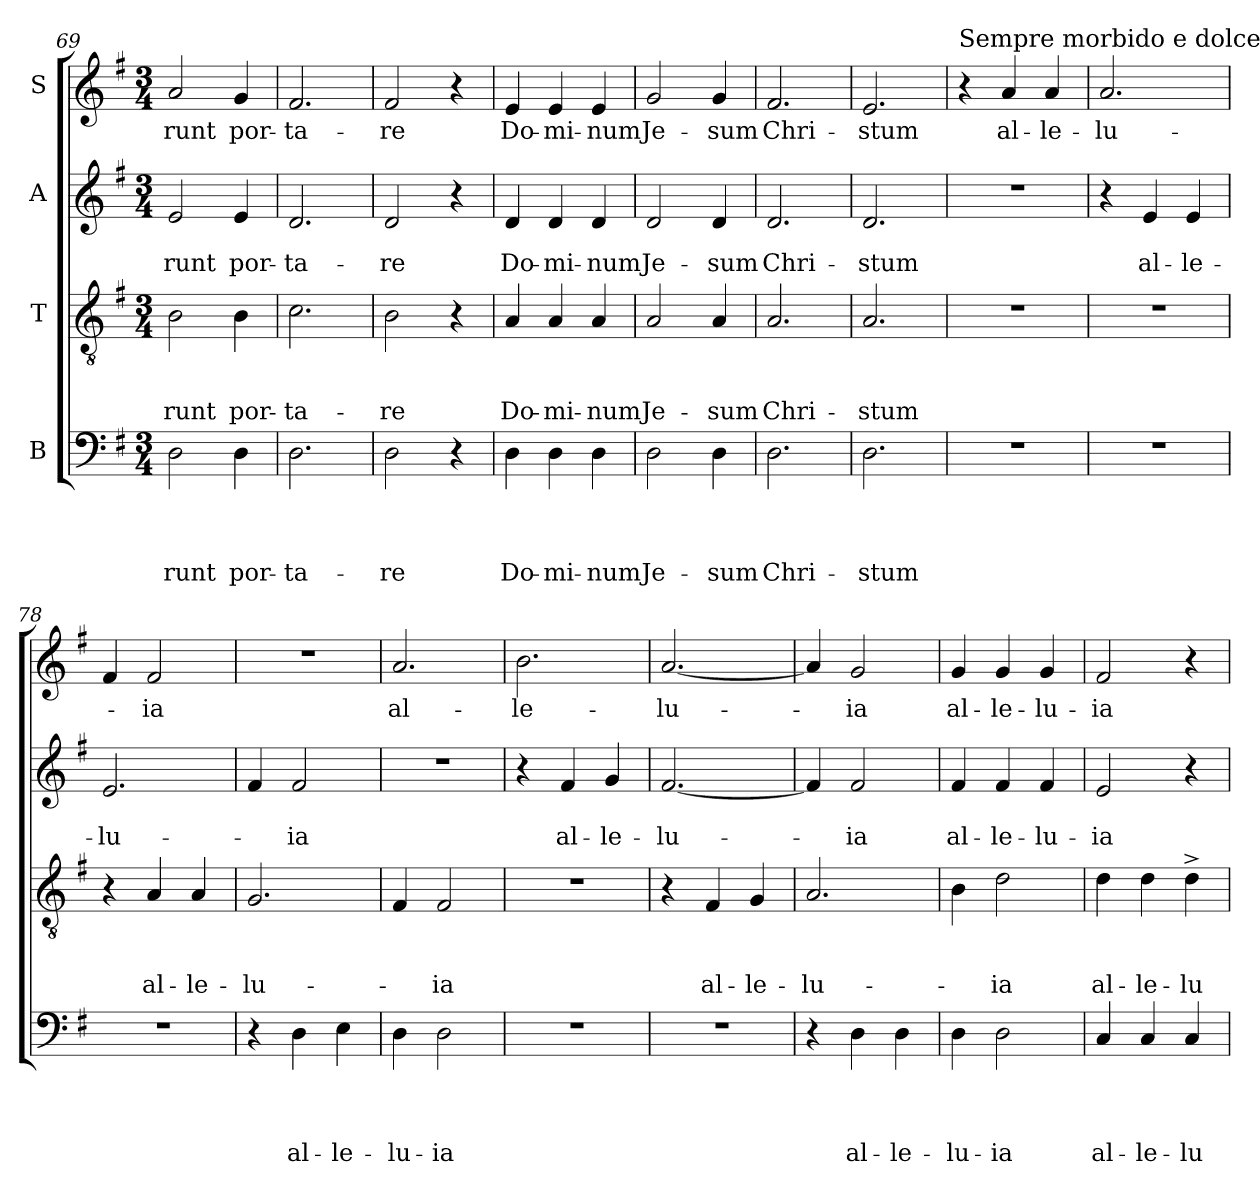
**kern	**text	**text	**text	**text	**kern	**text	**text	**text	**kern	**text	**text	**kern	**text
*part4	*part4	*part4	*part4	*part4	*part3	*part3	*part3	*part3	*part2	*part2	*part2	*part1	*part1
*staff4	*staff4	*staff4	*staff4	*staff4	*staff3	*staff3	*staff3	*staff3	*staff2	*staff2	*staff2	*staff1	*staff1
*I"B	*	*	*	*	*I"T	*	*	*	*I"A	*	*	*I"S	*
*clefF4	*	*	*	*	*clefGv2	*	*	*	*clefG2	*	*	*clefG2	*
*k[f#]	*	*	*	*	*k[f#]	*	*	*	*k[f#]	*	*	*k[f#]	*
*G:	*	*	*	*	*G:	*	*	*	*G:	*	*	*G:	*
*M3/4	*	*	*	*	*M3/4	*	*	*	*M3/4	*	*	*M3/4	*
=69	=69	=69	=69	=69	=69	=69	=69	=69	=69	=69	=69	=69	=69
!	!	!	!	!LO:LY:b	!	!	!	!LO:LY:b	!	!	!LO:LY:b	!	!LO:LY:b
2D\	.	.	.	-runt	2B\	.	.	-runt	2e/	.	-runt	2a/	-runt
!	!	!	!	!LO:LY:b	!	!	!	!LO:LY:b	!	!	!LO:LY:b	!	!LO:LY:b
4D\	.	.	.	por-	4B\	.	.	por-	4e/	.	por-	4g/	por-
=70	=70	=70	=70	=70	=70	=70	=70	=70	=70	=70	=70	=70	=70
!	!	!	!	!LO:LY:b	!	!	!	!LO:LY:b	!	!	!LO:LY:b	!	!LO:LY:b
2.D\	.	.	.	-ta-	2.c\	.	.	-ta-	2.d/	.	-ta-	2.f#/	-ta-
!!LO:LB:g=z
=71	=71	=71	=71	=71	=71	=71	=71	=71	=71	=71	=71	=71	=71
!	!	!	!	!LO:LY:b	!	!	!	!LO:LY:b	!	!	!LO:LY:b	!	!LO:LY:b
2D\	.	.	.	-re	2B\	.	.	-re	2d/	.	-re	2f#/	-re
4r	.	.	.	.	4r	.	.	.	4r	.	.	4r	.
=72	=72	=72	=72	=72	=72	=72	=72	=72	=72	=72	=72	=72	=72
!	!	!	!	!LO:LY:b	!	!	!	!LO:LY:b	!	!	!LO:LY:b	!	!LO:LY:b
4D\	.	.	.	Do-	4A/	.	.	Do-	4d/	.	Do-	4e/	Do-
!	!	!	!	!LO:LY:b	!	!	!	!LO:LY:b	!	!	!LO:LY:b	!	!LO:LY:b
4D\	.	.	.	-mi-	4A/	.	.	-mi-	4d/	.	-mi-	4e/	-mi-
!	!	!	!	!LO:LY:b	!	!	!	!LO:LY:b	!	!	!LO:LY:b	!	!LO:LY:b
4D\	.	.	.	-num	4A/	.	.	-num	4d/	.	-num	4e/	-num
=73	=73	=73	=73	=73	=73	=73	=73	=73	=73	=73	=73	=73	=73
!	!	!	!	!LO:LY:b	!	!	!	!LO:LY:b	!	!	!LO:LY:b	!	!LO:LY:b
2D\	.	.	.	Je-	2A/	.	.	Je-	2d/	.	Je-	2g/	Je-
!	!	!	!	!LO:LY:b	!	!	!	!LO:LY:b	!	!	!LO:LY:b	!	!LO:LY:b
4D\	.	.	.	-sum	4A/	.	.	-sum	4d/	.	-sum	4g/	-sum
=74	=74	=74	=74	=74	=74	=74	=74	=74	=74	=74	=74	=74	=74
!	!	!	!	!LO:LY:b	!	!	!	!LO:LY:b	!	!	!LO:LY:b	!	!LO:LY:b
2.D\	.	.	.	Chri-	2.A/	.	.	Chri-	2.d/	.	Chri-	2.f#/	Chri-
=75	=75	=75	=75	=75	=75	=75	=75	=75	=75	=75	=75	=75	=75
!	!	!	!	!LO:LY:b	!	!	!	!LO:LY:b	!	!	!LO:LY:b	!	!LO:LY:b
2.D\	.	.	.	-stum	2.A/	.	.	-stum	2.d/	.	-stum	2.e/	-stum
=76	=76	=76	=76	=76	=76	=76	=76	=76	=76	=76	=76	=76	=76
!	!	!	!	!	!	!	!	!	!	!	!	!LO:TX:a:t=Sempre morbido e dolce	!
!LO:N:vis=1	!	!	!	!	!LO:N:vis=1	!	!	!	!LO:N:vis=1	!	!	!	!
2.r	.	.	.	.	2.r	.	.	.	2.r	.	.	4r	.
!	!	!	!	!	!	!	!	!	!	!	!	!	!LO:LY:b
.	.	.	.	.	.	.	.	.	.	.	.	4a/	al-
!	!	!	!	!	!	!	!	!	!	!	!	!	!LO:LY:b
.	.	.	.	.	.	.	.	.	.	.	.	4a/	-le-
=77	=77	=77	=77	=77	=77	=77	=77	=77	=77	=77	=77	=77	=77
!LO:N:vis=1	!	!	!	!	!LO:N:vis=1	!	!	!	!	!	!	!	!LO:LY:b
2.r	.	.	.	.	2.r	.	.	.	4r	.	.	2.a/	-lu-
!	!	!	!	!	!	!	!	!	!	!	!LO:LY:b	!	!
.	.	.	.	.	.	.	.	.	4e/	.	al-	.	.
!	!	!	!	!	!	!	!	!	!	!	!LO:LY:b	!	!
.	.	.	.	.	.	.	.	.	4e/	.	-le-	.	.
=78	=78	=78	=78	=78	=78	=78	=78	=78	=78	=78	=78	=78	=78
!LO:N:vis=1	!	!	!	!	!	!	!	!	!	!	!LO:LY:b	!	!
2.r	.	.	.	.	4r	.	.	.	2.e/	.	-lu-	4f#/	.
!	!	!	!	!	!	!	!	!LO:LY:b	!	!	!	!	!LO:LY:b
.	.	.	.	.	4A/	.	.	al-	.	.	.	2f#/	-ia
!	!	!	!	!	!	!	!	!LO:LY:b	!	!	!	!	!
.	.	.	.	.	4A/	.	.	-le-	.	.	.	.	.
=79	=79	=79	=79	=79	=79	=79	=79	=79	=79	=79	=79	=79	=79
!	!	!	!	!	!	!	!	!LO:LY:b	!	!	!	!LO:N:vis=1	!
4r	.	.	.	.	2.G/	.	.	-lu-	4f#/	.	.	2.r	.
!	!	!	!	!LO:LY:b	!	!	!	!	!	!	!LO:LY:b	!	!
4D\	.	.	.	al-	.	.	.	.	2f#/	.	-ia	.	.
!	!	!	!	!LO:LY:b	!	!	!	!	!	!	!	!	!
4E\	.	.	.	-le-	.	.	.	.	.	.	.	.	.
=80	=80	=80	=80	=80	=80	=80	=80	=80	=80	=80	=80	=80	=80
!	!	!	!	!LO:LY:b	!	!	!	!	!LO:N:vis=1	!	!	!	!LO:LY:b
4D\	.	.	.	-lu-	4F#/	.	.	.	2.r	.	.	2.a/	al-
!	!	!	!	!LO:LY:b	!	!	!	!LO:LY:b	!	!	!	!	!
2D\	.	.	.	-ia	2F#/	.	.	-ia	.	.	.	.	.
=81	=81	=81	=81	=81	=81	=81	=81	=81	=81	=81	=81	=81	=81
!LO:N:vis=1	!	!	!	!	!LO:N:vis=1	!	!	!	!	!	!	!	!LO:LY:b
2.r	.	.	.	.	2.r	.	.	.	4r	.	.	2.b\	-le-
!	!	!	!	!	!	!	!	!	!	!	!LO:LY:b	!	!
.	.	.	.	.	.	.	.	.	4f#/	.	al-	.	.
!	!	!	!	!	!	!	!	!	!	!	!LO:LY:b	!	!
.	.	.	.	.	.	.	.	.	4g/	.	-le-	.	.
=82	=82	=82	=82	=82	=82	=82	=82	=82	=82	=82	=82	=82	=82
!LO:N:vis=1	!	!	!	!	!	!	!	!	!	!	!LO:LY:b	!	!LO:LY:b
2.r	.	.	.	.	4r	.	.	.	[<2.f#/	.	-lu-	[<2.a/	-lu-
!	!	!	!	!	!	!	!	!LO:LY:b	!	!	!	!	!
.	.	.	.	.	4F#/	.	.	al-	.	.	.	.	.
!	!	!	!	!	!	!	!	!LO:LY:b	!	!	!	!	!
.	.	.	.	.	4G/	.	.	-le-	.	.	.	.	.
!!LO:LB:g=z
=83	=83	=83	=83	=83	=83	=83	=83	=83	=83	=83	=83	=83	=83
!	!	!	!	!	!	!	!	!LO:LY:b	!	!	!	!	!
4r	.	.	.	.	2.A/	.	.	-lu-	4f#/]	.	.	4a/]	.
!	!	!	!	!LO:LY:b	!	!	!	!	!	!	!LO:LY:b	!	!LO:LY:b
4D\	.	.	.	al-	.	.	.	.	2f#/	.	-ia	2g/	-ia
!	!	!	!	!LO:LY:b	!	!	!	!	!	!	!	!	!
4D\	.	.	.	-le-	.	.	.	.	.	.	.	.	.
=84	=84	=84	=84	=84	=84	=84	=84	=84	=84	=84	=84	=84	=84
!	!	!	!	!LO:LY:b	!	!	!	!	!	!	!LO:LY:b	!	!LO:LY:b
4D\	.	.	.	-lu-	4B\	.	.	.	4f#/	.	al-	4g/	al-
!	!	!	!	!LO:LY:b	!	!	!	!LO:LY:b	!	!	!LO:LY:b	!	!LO:LY:b
2D\	.	.	.	-ia	2d\	.	.	-ia	4f#/	.	-le-	4g/	-le-
!	!	!	!	!	!	!	!	!	!	!	!LO:LY:b	!	!LO:LY:b
.	.	.	.	.	.	.	.	.	4f#/	.	-lu-	4g/	-lu-
=85	=85	=85	=85	=85	=85	=85	=85	=85	=85	=85	=85	=85	=85
!	!	!	!	!LO:LY:b	!	!	!	!LO:LY:b	!	!	!LO:LY:b	!	!LO:LY:b
4C/	.	.	.	al-	4d\	.	.	al-	2e/	.	-ia	2f#/	-ia
!	!	!	!	!LO:LY:b	!	!	!	!LO:LY:b	!	!	!	!	!
4C/	.	.	.	-le-	4d\	.	.	-le-	.	.	.	.	.
!	!	!	!	!LO:LY:b	!	!	!	!LO:LY:b	!	!	!	!	!
4C/	.	.	.	-lu-	4d^>\	.	.	-lu-	4r	.	.	4r	.
=	=	=	=	=	=	=	=	=	=	=	=	=	=
*-	*-	*-	*-	*-	*-	*-	*-	*-	*-	*-	*-	*-	*-
